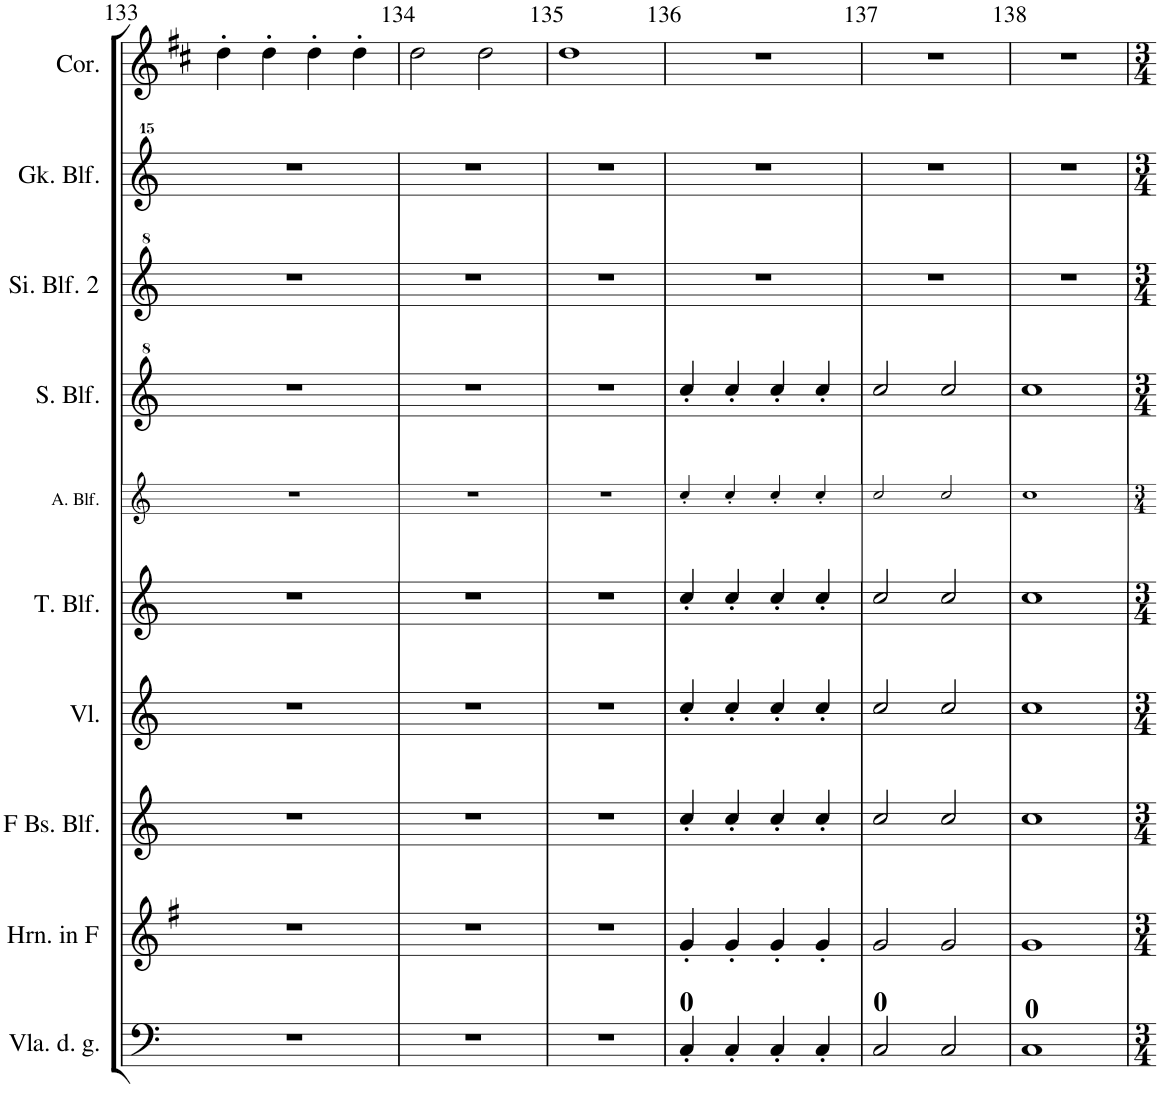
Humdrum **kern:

**kern	**kern	**kern	**kern	**kern	**kern	**kern	**kern	**kern	**kern
*part10	*part9	*part8	*part7	*part6	*part5	*part4	*part3	*part2	*part1
*staff10	*staff9	*staff8	*staff7	*staff6	*staff5	*staff4	*staff3	*staff2	*staff1
*I"Strijkers	*I"Hoorn in F	*I"F Bas-blokfluit	*I"Viool	*I"Tenor-blokfluit	*I"Alt-blokfluit	*I"Sopraan-blokfluit	*I"Sopranino-blokfluit 2	*I"Garklein/kleine sopranino-blokfluit	*I"Cornet in Bes
*	*I'Hrn. in F	*I'F Bs. Blf.	*I'Vl.	*I'T. Blf.	*I'A. Blf.	*I'S. Blf.	*I'Si. Blf. 2	*I'Gk. Blf.	*I'Cor.
!!LO:PB:g=z
*clefF4	*clefG2	*clefG2	*clefG2	*clefG2	*clefG2	*clefG^2	*clefG^2	*clefG^^2	*clefG2
*	*Trd4c7	*	*	*	*	*	*	*	*Trd1c2
*k[]	*k[f#]	*k[]	*k[]	*k[]	*k[]	*k[]	*k[]	*k[]	*k[f#c#]
*M2/2	*M2/2	*M2/2	*M2/2	*M2/2	*M2/2	*M2/2	*M2/2	*M2/2	*M2/2
*met(c|)	*met(c|)	*met(c|)	*met(c|)	*met(c|)	*met(c|)	*met(c|)	*met(c|)	*met(c|)	*met(c|)
=133	=133	=133	=133	=133	=133	=133	=133	=133	=133
1r	1r	1r	1r	1r	1r	1r	1r	1r	4dd'\
.	.	.	.	.	.	.	.	.	4dd'\
.	.	.	.	.	.	.	.	.	4dd'\
.	.	.	.	.	.	.	.	.	4dd'\
=134	=134	=134	=134	=134	=134	=134	=134	=134	=134
1r	1r	1r	1r	1r	1r	1r	1r	1r	2dd\
.	.	.	.	.	.	.	.	.	2dd\
=135	=135	=135	=135	=135	=135	=135	=135	=135	=135
1r	1r	1r	1r	1r	1r	1r	1r	1r	1dd
=136	=136	=136	=136	=136	=136	=136	=136	=136	=136
4C'/	4g'/	4cc'/	4cc'/	4cc'/	4cc'/	4ccc'/	1r	1r	1r
4C'/	4g'/	4cc'/	4cc'/	4cc'/	4cc'/	4ccc'/	.	.	.
4C'/	4g'/	4cc'/	4cc'/	4cc'/	4cc'/	4ccc'/	.	.	.
4C'/	4g'/	4cc'/	4cc'/	4cc'/	4cc'/	4ccc'/	.	.	.
=137	=137	=137	=137	=137	=137	=137	=137	=137	=137
2C/	2g/	2cc/	2cc/	2cc/	2cc/	2ccc/	1r	1r	1r
2C/	2g/	2cc/	2cc/	2cc/	2cc/	2ccc/	.	.	.
=138	=138	=138	=138	=138	=138	=138	=138	=138	=138
1C	1g	1cc	1cc	1cc	1cc	1ccc	1r	1r	1r
=	=	=	=	=	=	=	=	=	=
*-	*-	*-	*-	*-	*-	*-	*-	*-	*-
